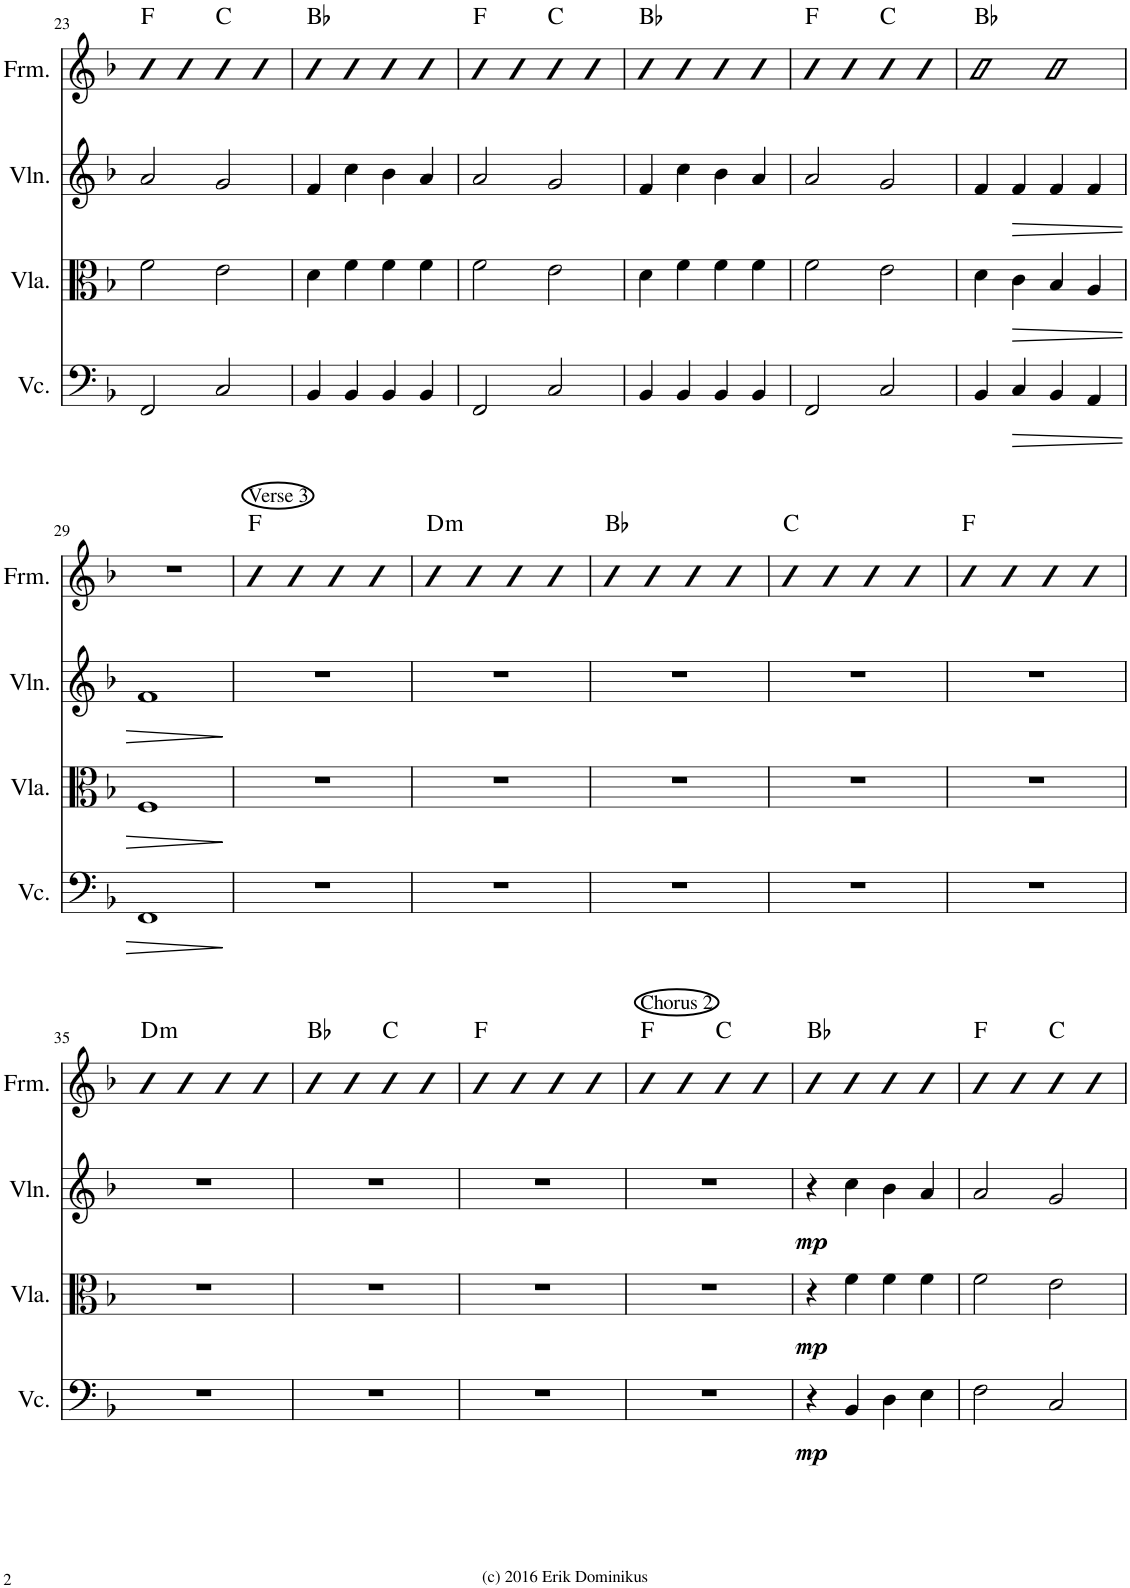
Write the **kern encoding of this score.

**kern	**dynam	**kern	**dynam	**kern	**dynam	**kern	**harte
*part4	*part4	*part3	*part3	*part2	*part2	*part1	*part1
*staff4	*staff4	*staff3	*staff3	*staff2	*staff2	*staff1	*
*I"Violoncello	*	*I"Viola	*	*I"Violin	*	*I"Form	*
*I'Vc.	*	*I'Vla.	*	*I'Vln.	*	*I'Frm.	*
!!LO:PB:g=z
*clefF4	*	*clefC3	*	*clefG2	*	*clefG2	*
*k[b-]	*	*k[b-]	*	*k[b-]	*	*k[b-]	*
*M4/4	*	*M4/4	*	*M4/4	*	*M4/4	*
=23	=23	=23	=23	=23	=23	=23	=23
2FF/	.	2f\	.	2a/	.	4b-	F:maj
.	.	.	.	.	.	4b-	.
2C/	.	2e\	.	2g/	.	4b-	C:maj
.	.	.	.	.	.	4b-	.
=24	=24	=24	=24	=24	=24	=24	=24
4BB-/	.	4d\	.	4f/	.	4b-	Bb:maj
4BB-/	.	4f\	.	4cc\	.	4b-	.
4BB-/	.	4f\	.	4b-\	.	4b-	.
4BB-/	.	4f\	.	4a/	.	4b-	.
=25	=25	=25	=25	=25	=25	=25	=25
2FF/	.	2f\	.	2a/	.	4b-	F:maj
.	.	.	.	.	.	4b-	.
2C/	.	2e\	.	2g/	.	4b-	C:maj
.	.	.	.	.	.	4b-	.
=26	=26	=26	=26	=26	=26	=26	=26
4BB-/	.	4d\	.	4f/	.	4b-	Bb:maj
4BB-/	.	4f\	.	4cc\	.	4b-	.
4BB-/	.	4f\	.	4b-\	.	4b-	.
4BB-/	.	4f\	.	4a/	.	4b-	.
=27	=27	=27	=27	=27	=27	=27	=27
2FF/	.	2f\	.	2a/	.	4b-	F:maj
.	.	.	.	.	.	4b-	.
2C/	.	2e\	.	2g/	.	4b-	C:maj
.	.	.	.	.	.	4b-	.
=28	=28	=28	=28	=28	=28	=28	=28
4BB-/	.	4d\	.	4f/	.	2b-	Bb:maj
!	!LO:HP:b	!	!LO:HP:b	!	!LO:HP:b	!	!
4C/	>	4c\	>	4f/	>	.	.
4BB-/	.	4B-/	.	4f/	.	2b-	.
4AA/	.	4A/	.	4f/	.	.	.
!!LO:LB:g=z
=29	=29	=29	=29	=29	=29	=29	=29
1FF	.	1F	.	1f	.	1r	.
.	]	.	]	.	]	.	.
=30	=30	=30	=30	=30	=30	=30	=30
!	!	!	!	!	!	!LO:TX:a:t=Verse 3	!
1r	.	1r	.	1r	.	4b-	F:maj
.	.	.	.	.	.	4b-	.
.	.	.	.	.	.	4b-	.
.	.	.	.	.	.	4b-	.
=31	=31	=31	=31	=31	=31	=31	=31
!	!	!	!	!	!	!	!LO:H:kt=m
1r	.	1r	.	1r	.	4b-	D:min
.	.	.	.	.	.	4b-	.
.	.	.	.	.	.	4b-	.
.	.	.	.	.	.	4b-	.
=32	=32	=32	=32	=32	=32	=32	=32
1r	.	1r	.	1r	.	4b-	Bb:maj
.	.	.	.	.	.	4b-	.
.	.	.	.	.	.	4b-	.
.	.	.	.	.	.	4b-	.
=33	=33	=33	=33	=33	=33	=33	=33
1r	.	1r	.	1r	.	4b-	C:maj
.	.	.	.	.	.	4b-	.
.	.	.	.	.	.	4b-	.
.	.	.	.	.	.	4b-	.
=34	=34	=34	=34	=34	=34	=34	=34
1r	.	1r	.	1r	.	4b-	F:maj
.	.	.	.	.	.	4b-	.
.	.	.	.	.	.	4b-	.
.	.	.	.	.	.	4b-	.
!!LO:LB:g=z
=35	=35	=35	=35	=35	=35	=35	=35
!	!	!	!	!	!	!	!LO:H:kt=m
1r	.	1r	.	1r	.	4b-	D:min
.	.	.	.	.	.	4b-	.
.	.	.	.	.	.	4b-	.
.	.	.	.	.	.	4b-	.
=36	=36	=36	=36	=36	=36	=36	=36
1r	.	1r	.	1r	.	4b-	Bb:maj
.	.	.	.	.	.	4b-	.
.	.	.	.	.	.	4b-	C:maj
.	.	.	.	.	.	4b-	.
=37	=37	=37	=37	=37	=37	=37	=37
1r	.	1r	.	1r	.	4b-	F:maj
.	.	.	.	.	.	4b-	.
.	.	.	.	.	.	4b-	.
.	.	.	.	.	.	4b-	.
=38	=38	=38	=38	=38	=38	=38	=38
!	!	!	!	!	!	!LO:TX:a:t=Chorus 2	!
1r	.	1r	.	1r	.	4b-	F:maj
.	.	.	.	.	.	4b-	.
.	.	.	.	.	.	4b-	C:maj
.	.	.	.	.	.	4b-	.
=39	=39	=39	=39	=39	=39	=39	=39
!	!LO:DY:b	!	!LO:DY:b	!	!LO:DY:b	!	!
4r	mp	4r	mp	4r	mp	4b-	Bb:maj
4BB-/	.	4f\	.	4cc\	.	4b-	.
4D\	.	4f\	.	4b-\	.	4b-	.
4E\	.	4f\	.	4a/	.	4b-	.
=40	=40	=40	=40	=40	=40	=40	=40
2F\	.	2f\	.	2a/	.	4b-	F:maj
.	.	.	.	.	.	4b-	.
2C/	.	2e\	.	2g/	.	4b-	C:maj
.	.	.	.	.	.	4b-	.
=	=	=	=	=	=	=	=
*-	*-	*-	*-	*-	*-	*-	*-
